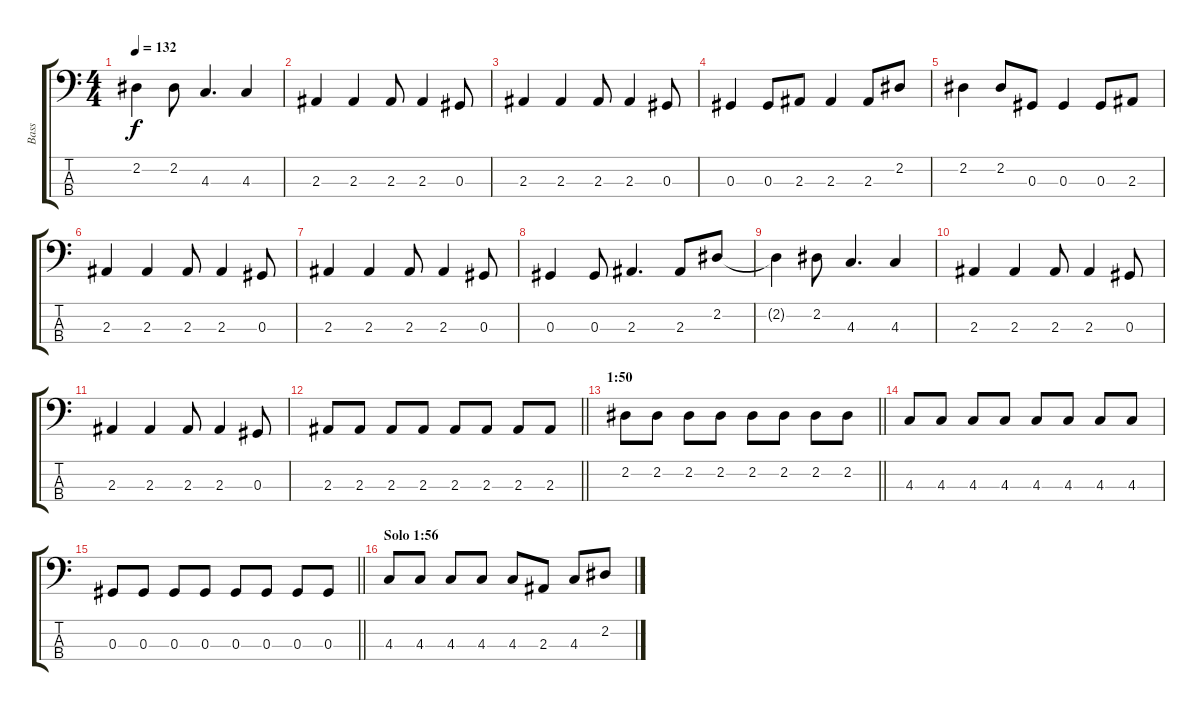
\track ("Bass" "Bass") {instrument electricbasspick}
\staff {score tabs}
\tuning (Gb2 Db2 Ab1 Eb1) {hide}
\ts (4 4)
\tempo 132
\clef f4
\ks c
2.2{t}.4{dy f} 2.2.8 4.3.4{d} 4.3.4 |
2.3.4 2.3.4 2.3.8 2.3.4 0.3.8 |
2.3.4 2.3.4 2.3.8 2.3.4 0.3.8 |
0.3.4 0.3.8 2.3.8 2.3.4 2.3.8 2.2.8 |
2.2.4 2.2.8 0.3.8 0.3.4 0.3.8 2.3.8 |
2.3.4 2.3.4 2.3.8 2.3.4 0.3.8 |
2.3.4 2.3.4 2.3.8 2.3.4 0.3.8 |
0.3.4 0.3.8 2.3.4{d} 2.3.8 2.2.8 |
2.2{t}.4 2.2.8 4.3.4{d} 4.3.4 |
2.3.4 2.3.4 2.3.8 2.3.4 0.3.8 |
2.3.4 2.3.4 2.3.8 2.3.4 0.3.8 |
\barLineRight lightlight
2.3.8 2.3.8 2.3.8 2.3.8 2.3.8 2.3.8 2.3.8 2.3.8 |
\section ("" "1:50")
\barLineRight lightlight
2.2.8 2.2.8 2.2.8 2.2.8 2.2.8 2.2.8 2.2.8 2.2.8 |
4.3.8 4.3.8 4.3.8 4.3.8 4.3.8 4.3.8 4.3.8 4.3.8 |
\barLineRight lightlight
0.3.8 0.3.8 0.3.8 0.3.8 0.3.8 0.3.8 0.3.8 0.3.8 |
\section ("" "Solo 1:56")
4.3.8 4.3.8 4.3.8 4.3.8 4.3.8 2.3.8 4.3.8 2.2.8
